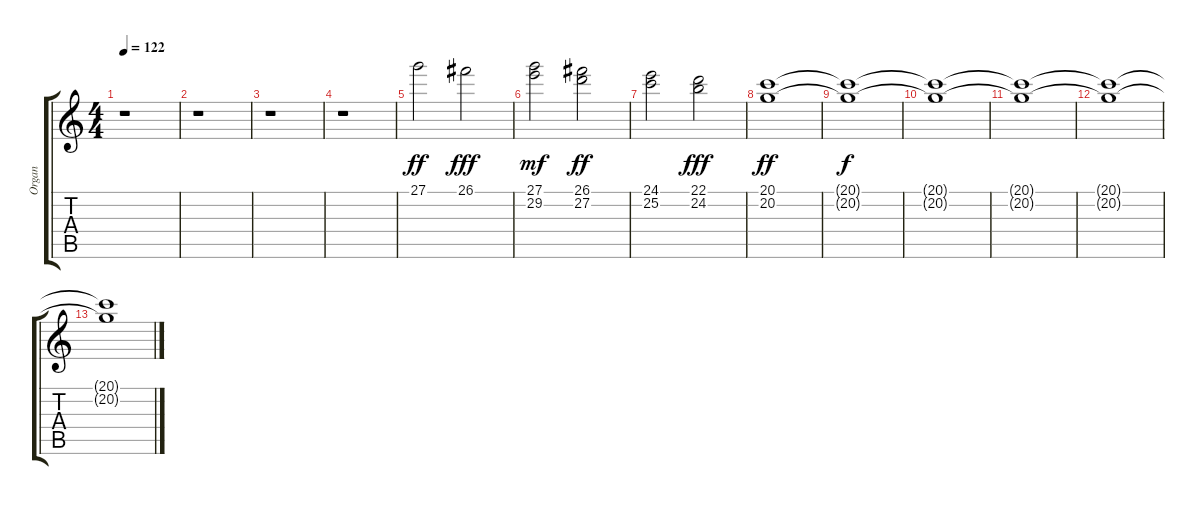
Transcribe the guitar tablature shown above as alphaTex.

\track ("Organ" "Organ") {instrument percussiveorgan}
\staff {score tabs}
\tuning (E4 B3 G3 D3 A2 E2) {hide}
\ts (4 4)
\tempo 122
\clef g2
\ks c
r.1{dy f} |
r.1 |
r.1 |
r.1 |
27.1.2{dy ff} 26.1.2{dy fff} |
(27.1 29.2).2{dy mf} (26.1 27.2).2{dy ff} |
(24.1 25.2).2 (22.1 24.2).2{dy fff} |
(20.1 20.2).1{dy ff} |
(20.1{t} 20.2{t}).1{dy f} |
(20.1{t} 20.2{t}).1 |
(20.1{t} 20.2{t}).1 |
(20.1{t} 20.2{t}).1 |
(20.1{t} 20.2{t}).1
